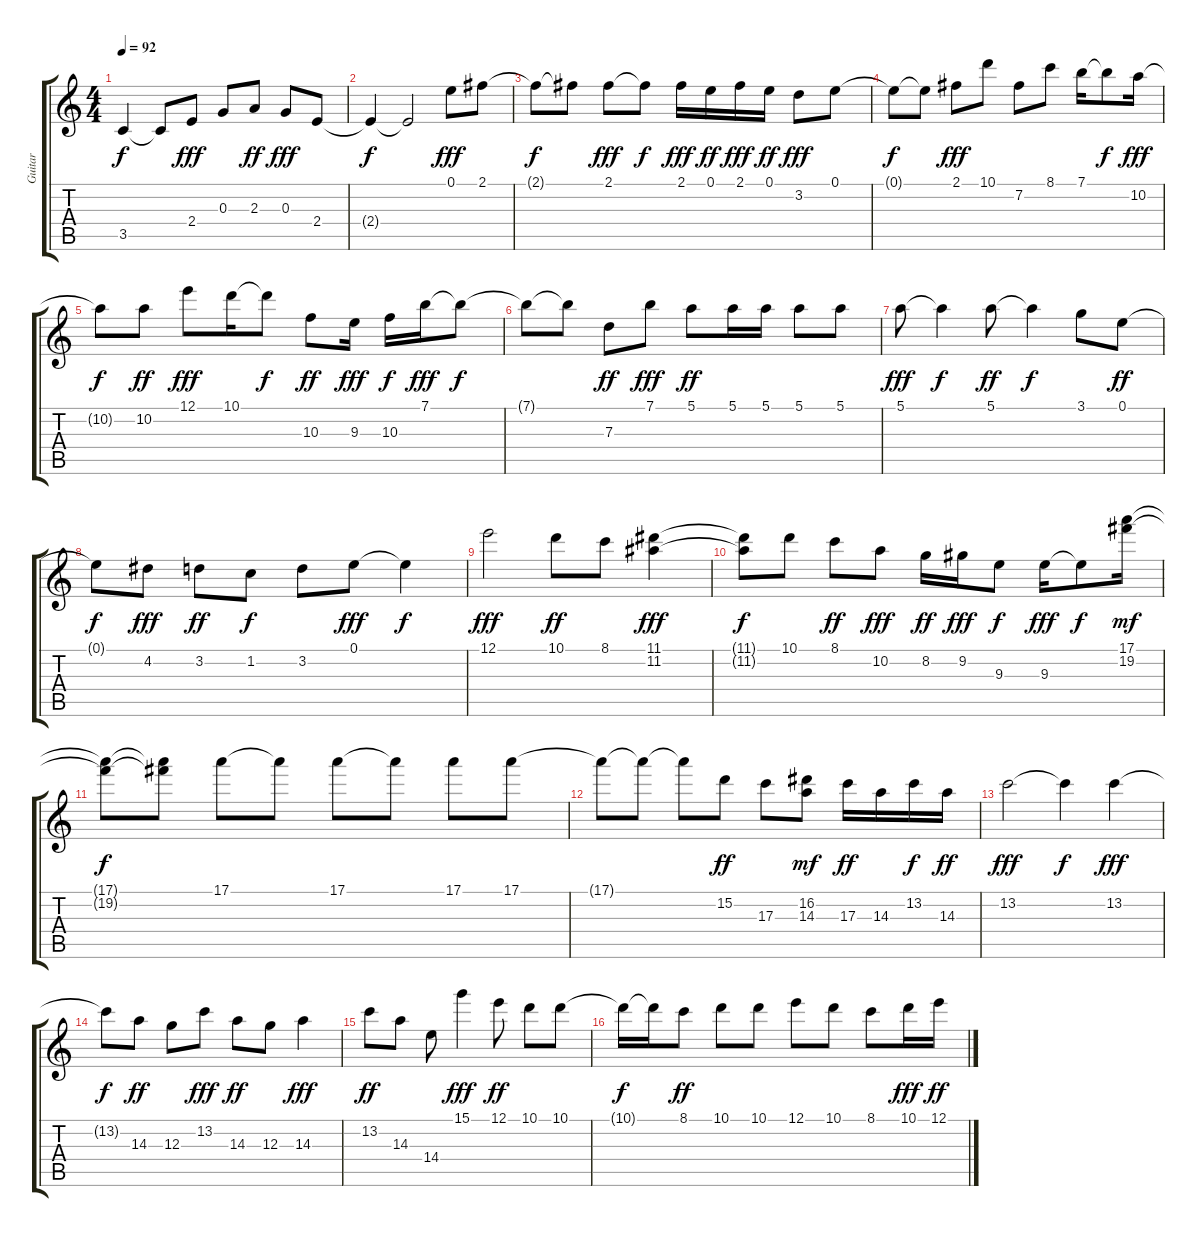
\track ("Guitar" "Guitar") {instrument distortionguitar}
\staff {score tabs}
\tuning (E4 B3 G3 D3 A2 E2) {hide}
\ts (4 4)
\tempo 92
\clef g2
\ks c
3.5{t}.4{dy f} 3.5{t}.8 2.4.8{dy fff} 0.3.8 2.3.8{dy ff} 0.3.8{dy fff} 2.4.8 |
2.4{t}.4{dy f} 2.4{t}.2 0.1.8{dy fff} 2.1.8 |
2.1{t}.8{dy f} 2.1{t}.8 2.1.8{dy fff} 2.1{t}.8{dy f} 2.1.16{dy fff} 0.1.16{dy ff} 2.1.16{dy fff} 0.1.16{dy ff} 3.2.8{dy fff} 0.1.8 |
0.1{t}.8{dy f} 0.1{t}.8 2.1.8{dy fff} 10.1.8 7.2.8 8.1.8 7.1.16 7.1{t}.8{dy f} 10.2.16{dy fff} |
10.2{t}.8{dy f} 10.2.8{dy ff} 12.1.8{dy fff} 10.1.16 10.1{t}.8{dy f} 10.3.8{dy ff} 9.3.16{dy fff} 10.3.16{dy f} 7.1.16{dy fff} 7.1{t}.8{dy f} |
7.1{t}.8 7.1{t}.8 7.3.8{dy ff} 7.1.8{dy fff} 5.1.8{dy ff} 5.1.16 5.1.16 5.1.8 5.1.8 |
5.1.8{dy fff} 5.1{t}.4{dy f} 5.1.8{dy ff} 5.1{t}.4{dy f} 3.1.8 0.1.8{dy ff} |
0.1{t}.8{dy f} 4.2.8{dy fff} 3.2.8{dy ff} 1.2.8{dy f} 3.2.8 0.1.8{dy fff} 0.1{t}.4{dy f} |
12.1.2{dy fff} 10.1.8{dy ff} 8.1.8 (11.1 11.2).4{dy fff} |
(11.1{t} 11.2{t}).8{dy f} 10.1.8 8.1.8{dy ff} 10.2.8{dy fff} 8.2.16{dy ff} 9.2.16{dy fff} 9.3.8{dy f} 9.3.16{dy fff} 9.3{t}.8{dy f} (17.1 19.2).16{dy mf} |
(17.1{t} 19.2{t}).8{dy f} (17.1{t} 19.2{t}).8 17.1.8 17.1{t}.8 17.1.8 17.1{t}.8 17.1.8 17.1.8 |
17.1{t}.8 17.1{t}.8 17.1{t}.8 15.2.8{dy ff} 17.3.8 (16.2 14.3).8{dy mf} 17.3.16{dy ff} 14.3.16 13.2.16{dy f} 14.3.16{dy ff} |
13.2.2{dy fff} 13.2{t}.4{dy f} 13.2.4{dy fff} |
13.2{t}.8{dy f} 14.3.8{dy ff} 12.3.8 13.2.8{dy fff} 14.3.8{dy ff} 12.3.8 14.3.4{dy fff} |
13.2.8{dy ff} 14.3.8 14.4.8 15.1.4{dy fff} 12.1.8{dy ff} 10.1.8 10.1.8 |
10.1{t}.16{dy f} 10.1{t}.16 8.1.8{dy ff} 10.1.8 10.1.8 12.1.8 10.1.8 8.1.8 10.1.16{dy fff} 12.1.16{dy ff}
